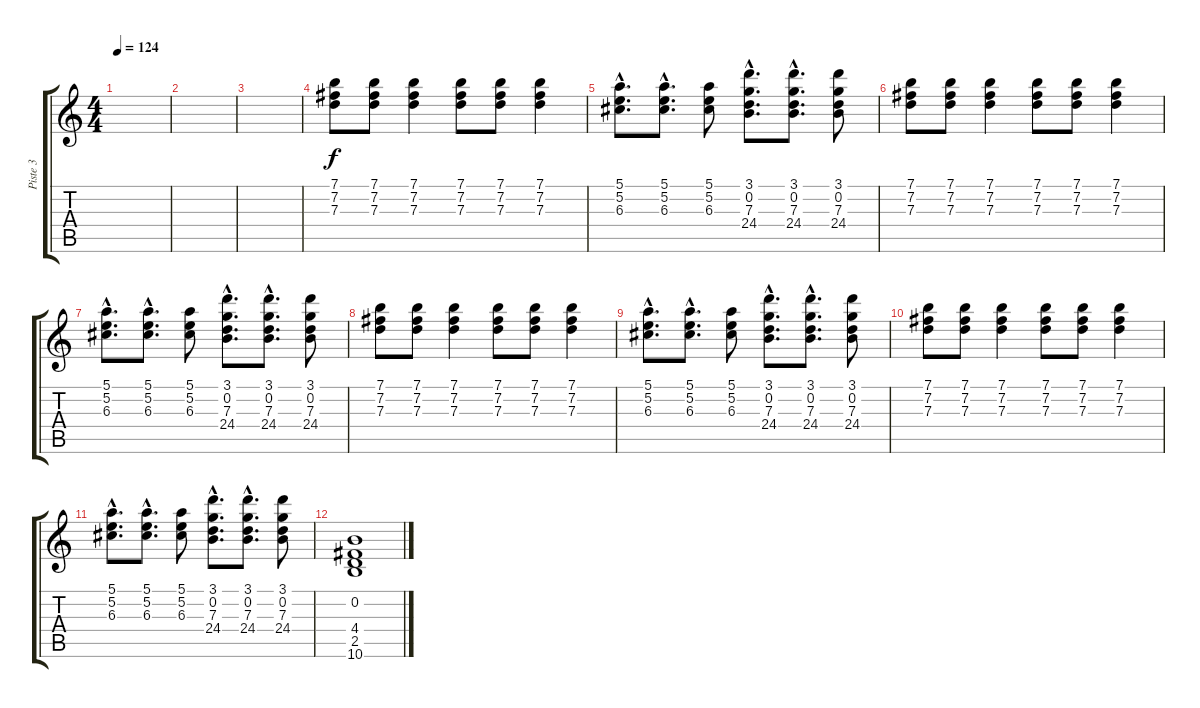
\track ("Piste 3" "Piste 3") {instrument acousticguitarnylon}
\staff {score tabs}
\tuning (E4 B3 G3 D3 A2 E2) {hide}
\ts (4 4)
\tempo 124
\clef g2
\ks c
|
|
|
(7.1 7.2 7.3).8 (7.1 7.2 7.3).8 (7.1 7.2 7.3).4 (7.1 7.2 7.3).8 (7.1 7.2 7.3).8 (7.1 7.2 7.3).4 |
(5.1{hac} 5.2{hac} 6.3{hac}).8{d} (5.1{hac} 5.2{hac} 6.3{hac}).8{d} (5.1 5.2 6.3).8 (3.1{hac} 0.2{hac} 7.3{hac} 24.4{hac}).8{d} (3.1{hac} 0.2{hac} 7.3{hac} 24.4{hac}).8{d} (3.1 0.2 7.3 24.4).8 |
(7.1 7.2 7.3).8 (7.1 7.2 7.3).8 (7.1 7.2 7.3).4 (7.1 7.2 7.3).8 (7.1 7.2 7.3).8 (7.1 7.2 7.3).4 |
(5.1{hac} 5.2{hac} 6.3{hac}).8{d} (5.1{hac} 5.2{hac} 6.3{hac}).8{d} (5.1 5.2 6.3).8 (3.1{hac} 0.2{hac} 7.3{hac} 24.4{hac}).8{d} (3.1{hac} 0.2{hac} 7.3{hac} 24.4{hac}).8{d} (3.1 0.2 7.3 24.4).8 |
(7.1 7.2 7.3).8 (7.1 7.2 7.3).8 (7.1 7.2 7.3).4 (7.1 7.2 7.3).8 (7.1 7.2 7.3).8 (7.1 7.2 7.3).4 |
(5.1{hac} 5.2{hac} 6.3{hac}).8{d} (5.1{hac} 5.2{hac} 6.3{hac}).8{d} (5.1 5.2 6.3).8 (3.1{hac} 0.2{hac} 7.3{hac} 24.4{hac}).8{d} (3.1{hac} 0.2{hac} 7.3{hac} 24.4{hac}).8{d} (3.1 0.2 7.3 24.4).8 |
(7.1 7.2 7.3).8 (7.1 7.2 7.3).8 (7.1 7.2 7.3).4 (7.1 7.2 7.3).8 (7.1 7.2 7.3).8 (7.1 7.2 7.3).4 |
(5.1{hac} 5.2{hac} 6.3{hac}).8{d} (5.1{hac} 5.2{hac} 6.3{hac}).8{d} (5.1 5.2 6.3).8 (3.1{hac} 0.2{hac} 7.3{hac} 24.4{hac}).8{d} (3.1{hac} 0.2{hac} 7.3{hac} 24.4{hac}).8{d} (3.1 0.2 7.3 24.4).8 |
(0.2 4.4 2.5 10.6).1
